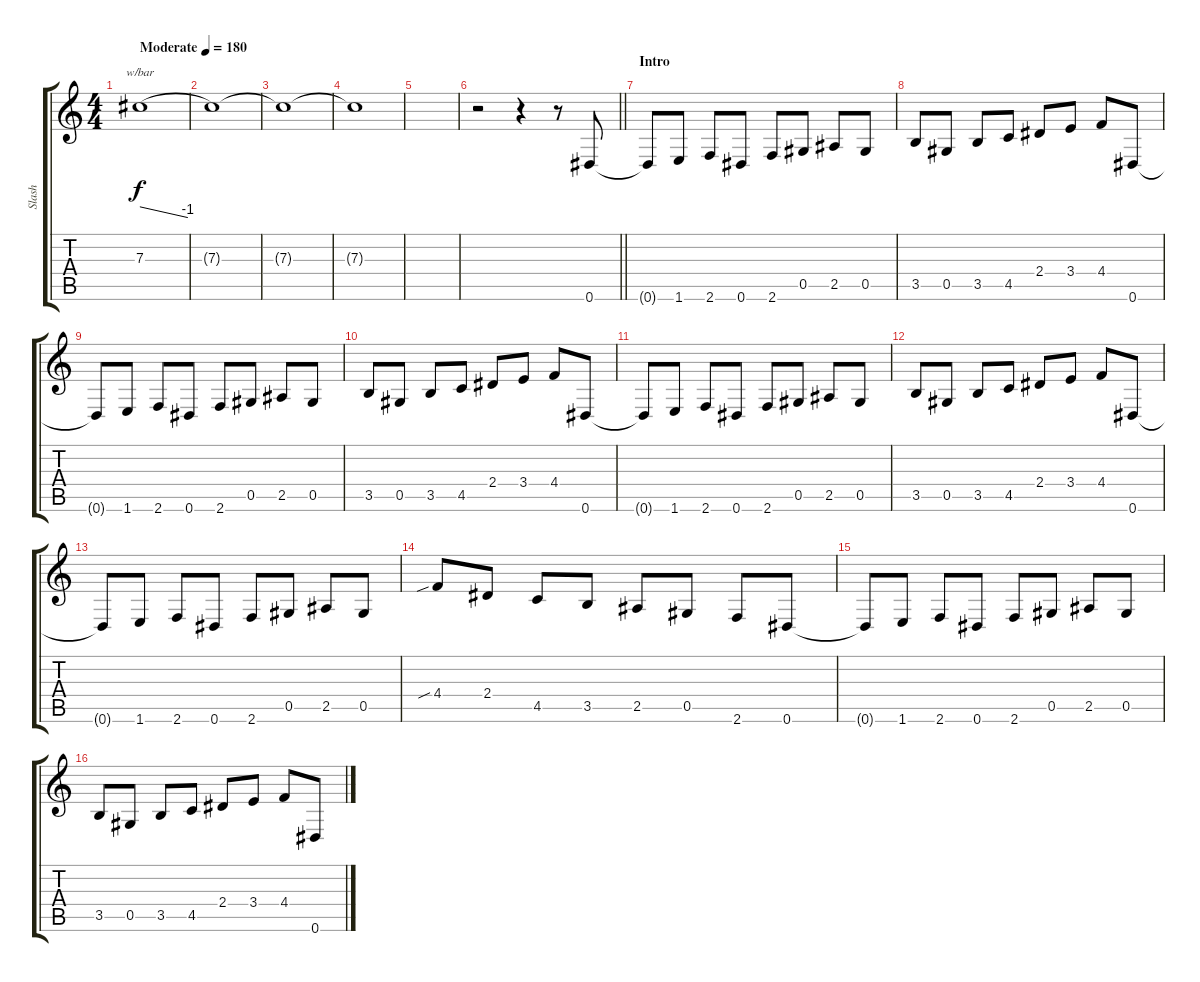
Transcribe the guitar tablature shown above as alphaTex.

\track ("Slash" "Slash") {instrument distortionguitar}
\staff {score tabs}
\tuning (Eb4 Bb3 Gb3 Db3 Ab2 Eb2) {hide}
\ts (4 4)
\tempo (180 "Moderate")
\clef g2
\ks c
7.3.1{tbe (dive default 0 0 60 -4) dy f volume 0 instrument distortionguitar} |
7.3{t}.1 |
7.3{t}.1 |
7.3{t}.1 |
|
\barLineRight lightlight
r.2 r.4 r.8 0.6.8{volume 16} |
\section ("" "Intro")
0.6{t}.8 1.6.8 2.6.8 0.6.8 2.6.8 0.5.8 2.5.8 0.5.8 |
3.5.8 0.5.8 3.5.8 4.5.8 2.4.8 3.4.8 4.4.8 0.6.8 |
0.6{t}.8 1.6.8 2.6.8 0.6.8 2.6.8 0.5.8 2.5.8 0.5.8 |
3.5.8 0.5.8 3.5.8 4.5.8 2.4.8 3.4.8 4.4.8 0.6.8 |
0.6{t}.8 1.6.8 2.6.8 0.6.8 2.6.8 0.5.8 2.5.8 0.5.8 |
3.5.8 0.5.8 3.5.8 4.5.8 2.4.8 3.4.8 4.4.8 0.6.8 |
0.6{t}.8 1.6.8 2.6.8 0.6.8 2.6.8 0.5.8 2.5.8 0.5.8 |
4.4{sib}.8 2.4.8 4.5.8 3.5.8 2.5.8 0.5.8 2.6.8 0.6.8 |
0.6{t}.8 1.6.8 2.6.8 0.6.8 2.6.8 0.5.8 2.5.8 0.5.8 |
3.5.8 0.5.8 3.5.8 4.5.8 2.4.8 3.4.8 4.4.8 0.6.8
